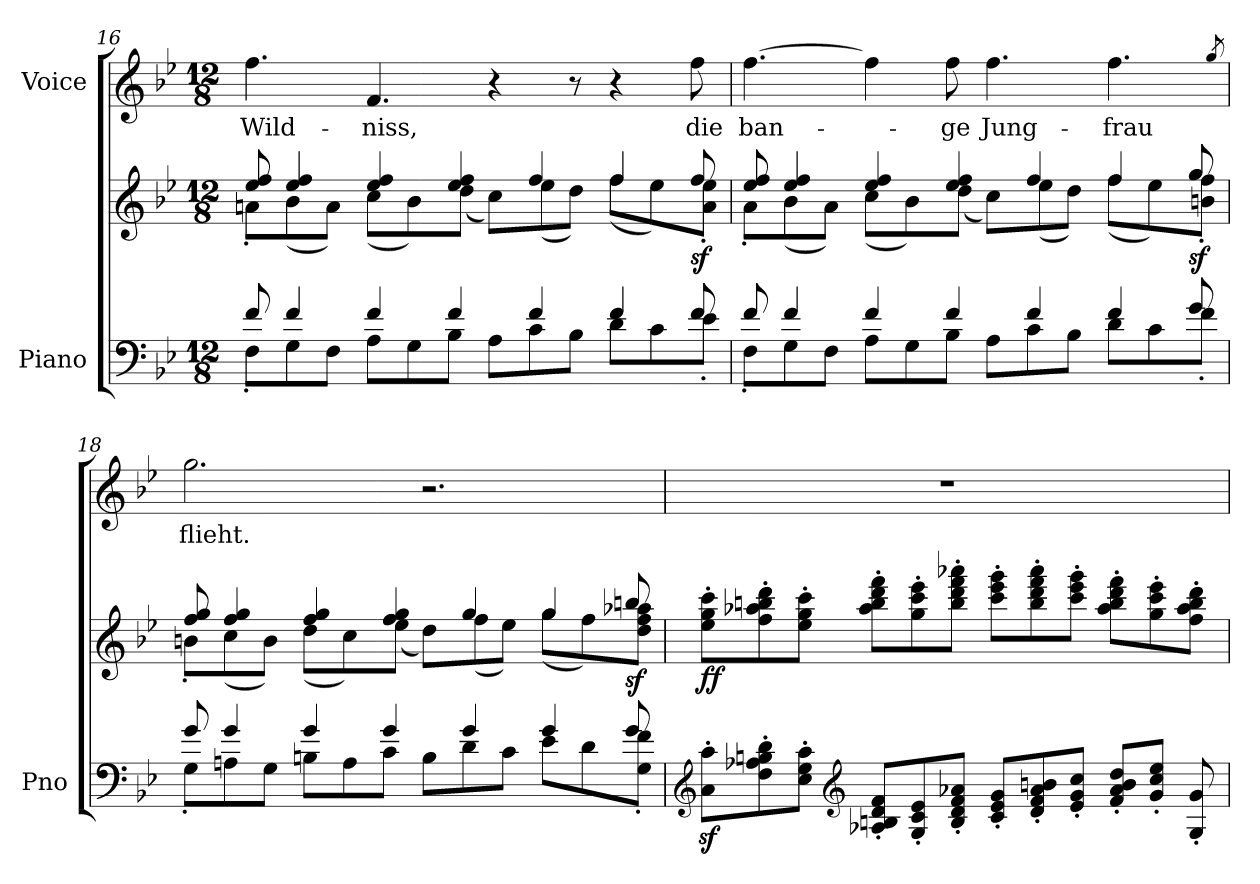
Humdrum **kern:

**kern	**kern	**dynam	**kern	**text
*part2	*part2	*part2	*part1	*part1
*staff3	*staff2	*staff2/3	*staff1	*staff1
*I"Piano	*	*	*I"Voice	*
*I'Pno	*	*	*	*
*clefF4	*clefG2	*	*clefG2	*
*k[b-e-]	*k[b-e-]	*	*k[b-e-]	*
*M12/8	*M12/8	*	*M12/8	*
=16	=16	=16	=16	=16
*^	*^	*	*	*
8f/	8F'\L	8ee-/ 8ff/	8an'\L	.	4.ff\	Wild-
4f/	8G\	4ee-/ 4ff/	(8b-\	.	.	.
.	8F\J	.	8a\J)	.	.	.
4f/	8A\L	4ee-/ 4ff/	(8cc\L	.	4.f/	-niss,
.	8G\	.	8b-\)	.	.	.
4f/	8B-\J	4ee-/ 4ff/	(8dd\J	.	.	.
.	8A\L	.	8cc\L)	.	4r	.
4f/	8c\	4ff/	(8ee-\	.	.	.
.	8B-\J	.	8dd\J)	.	8r	.
4f/	8d\L	4ff/	(8ff\L	.	4r	.
.	8c\	.	8ee-\)	.	.	.
!	!	!	!	!LO:DY:b	!	!
8f/	8e-'\J	8ff/	8a\' 8ee-\'J	sf	8ff\	die
=17	=17	=17	=17	=17	=17	=17
8f/	8F'\L	8ee-/ 8ff/	8a'\L	.	[>4.ff\	ban-
4f/	8G\	4ee-/ 4ff/	(8b-\	.	.	.
.	8F\J	.	8a\J)	.	.	.
4f/	8A\L	4ee-/ 4ff/	(8cc\L	.	4ff\]	.
.	8G\	.	8b-\)	.	.	.
4f/	8B-\J	4ee-/ 4ff/	(8dd\J	.	8ff\	-ge
.	8A\L	.	8cc\L)	.	4.ff\	Jung-
4f/	8c\	4ff/	(8ee-\	.	.	.
.	8B-\J	.	8dd\J)	.	.	.
4f/	8d\L	4ff/	(8ff\L	.	4.ff\	-frau
.	8c\	.	8ee-\)	.	.	.
!	!	!	!	!LO:DY:b	!	!
8g/	8f'\J	8gg/	8bn\' 8ff\'J	sf	.	.
.	.	.	.	.	8qgg/	.
=18	=18	=18	=18	=18	=18	=18
8g/	8G'\L	8ff/ 8gg/	8bn'\L	.	2.gg\	flieht.
4g/	8An\	4ff/ 4gg/	(8cc\	.	.	.
.	8G\J	.	8b\J)	.	.	.
4g/	8Bn\L	4ff/ 4gg/	(8dd\L	.	.	.
.	8A\	.	8cc\)	.	.	.
4g/	8c\J	4ff/ 4gg/	(8ee-\J	.	.	.
.	8B\L	.	8dd\L)	.	2.r	.
4g/	8d\	4gg/	(8ff\	.	.	.
.	8c\J	.	8ee-\J)	.	.	.
4g/	8e-\L	4gg/	(8gg\L	.	.	.
.	8d\	.	8ff\)	.	.	.
!	!	!	!	!LO:DY:b	!	!
8g/	8G\' 8f\'J	8bbn/	8dd\ 8ff\ 8aa-X\J	sf	.	.
=19	=19	=19	=19	=19	=19	=19
!	!	!	!	!LO:DY:b	!	!
*v	*v	*	*	*	*	*
*	*v	*v	*	*	*
8C\z<' 8c\z<'L	8ee-\' 8gg\' 8ccc\'L	ff	1.r	.
8F\' 8A-X\' 8Bn\' 8d\'	8ff\' 8aa-X\' 8bbn\' 8ddd\'	.	.	.
8E-\' 8G\' 8c\'J	8ee-\' 8gg\' 8ccc\'J	.	.	.
*clefG2	*	*	*	*
8A-X/' 8Bn/' 8d/' 8f/'L	8aa-\' 8bb\' 8ddd\' 8fff\'L	.	.	.
8G/' 8c/' 8e-/'	8gg\' 8ccc\' 8eee-\'	.	.	.
8B/' 8d/' 8f/' 8a-X/'J	8bb\' 8ddd\' 8fff\' 8aaa-X\'J	.	.	.
8c/' 8e-/' 8g/'L	8ccc\' 8eee-\' 8ggg\'L	.	.	.
8d/' 8f/' 8a-/' 8bn/'	8bb\' 8ddd\' 8fff\' 8aaa-\'	.	.	.
8e-/' 8g/' 8cc/'J	8ccc\' 8eee-\' 8ggg\'J	.	.	.
8f/' 8a-/' 8b/' 8dd/'L	8aa-\' 8bb\' 8ddd\' 8fff\'L	.	.	.
8g/' 8cc/' 8ee-/'J	8gg\' 8ccc\' 8eee-\'	.	.	.
8G/' 8g/'	8ff\' 8aa-\' 8bb\' 8ddd\'J	.	.	.
=	=	=	=	=
*-	*-	*-	*-	*-
